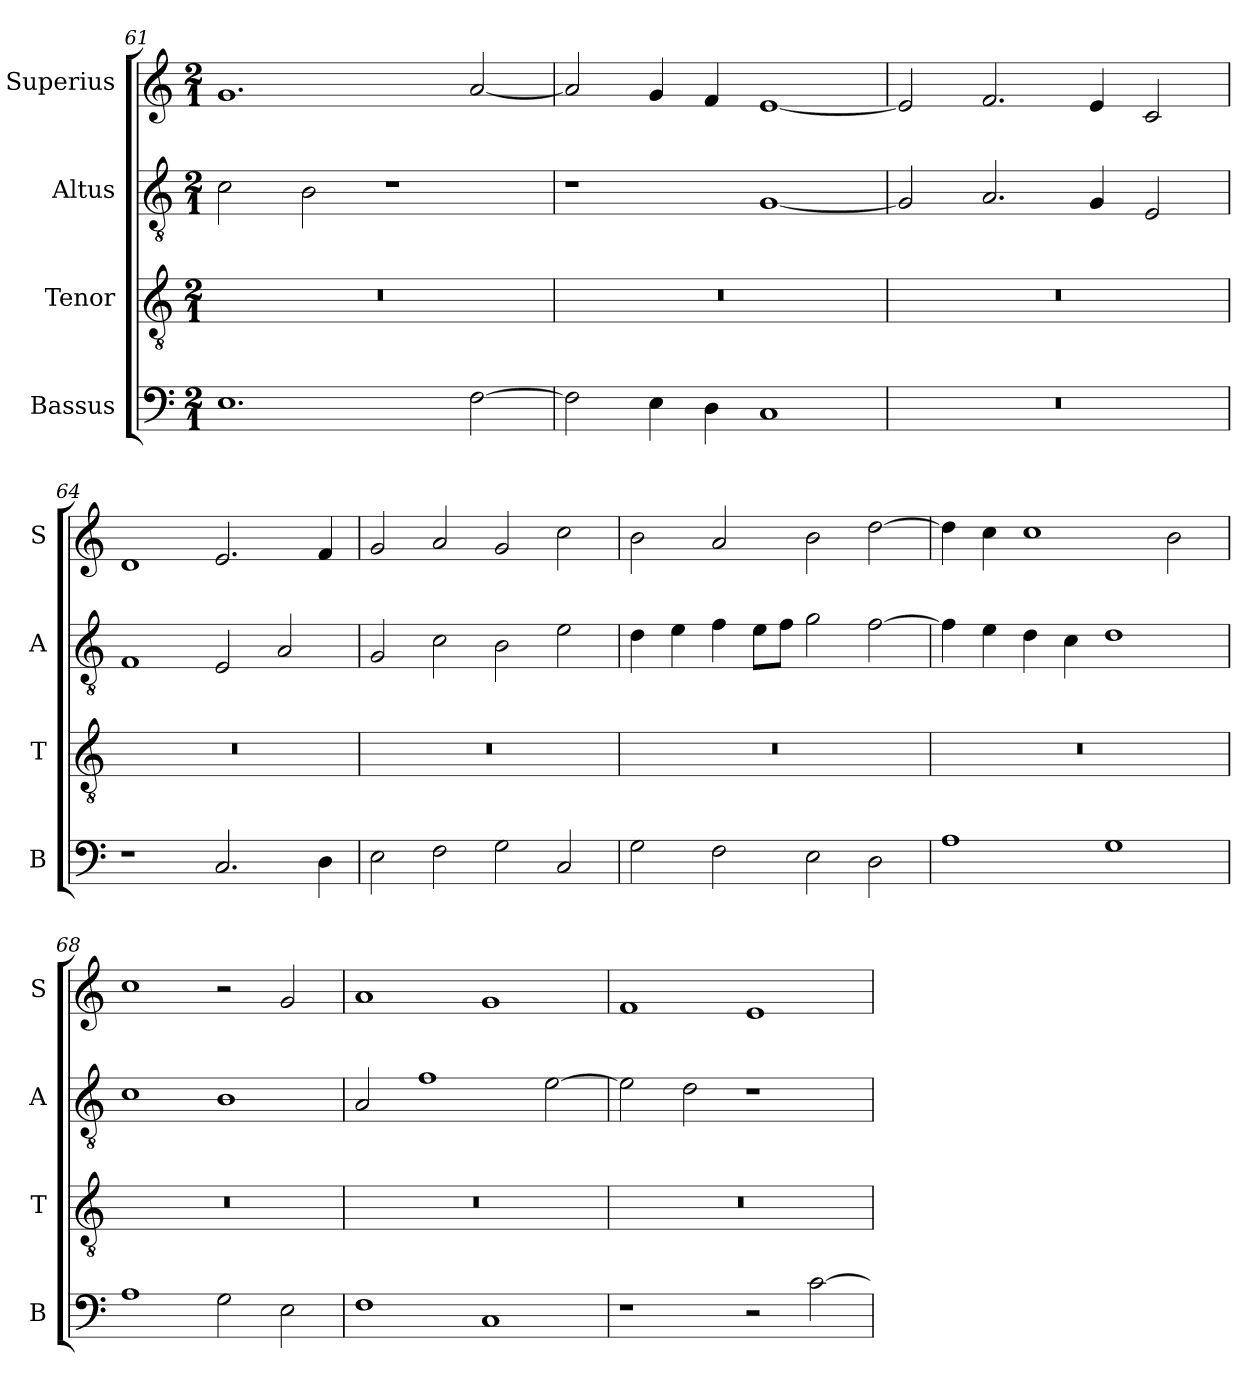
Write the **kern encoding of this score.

**kern	**kern	**kern	**kern
*part4	*part3	*part2	*part1
*staff4	*staff3	*staff2	*staff1
*I"Bassus	*I"Tenor	*I"Altus	*I"Superius
*I'B	*I'T	*I'A	*I'S
*clefF4	*clefGv2	*clefGv2	*clefG2
*k[]	*k[]	*k[]	*k[]
*M2/1	*M2/1	*M2/1	*M2/1
=61	=61	=61	=61
1.E	0r	2c	1.g
.	.	2B	.
.	.	1r	.
[2F	.	.	[2a
=62	=62	=62	=62
2F]	0r	1r	2a]
4E	.	.	4g
4D	.	.	4f
1C	.	[1G	[1e
=63	=63	=63	=63
0r	0r	2G]	2e]
.	.	2.A	2.f
.	.	4G	4e
.	.	2E	2c
=64	=64	=64	=64
1r	0r	1F	1d
2.C	.	2E	2.e
.	.	2A	.
4D	.	.	4f
=65	=65	=65	=65
2E	0r	2G	2g
2F	.	2c	2a
2G	.	2B	2g
2C	.	2e	2cc
=66	=66	=66	=66
2G	0r	4d	2b
.	.	4e	.
2F	.	4f	2a
.	.	8eL	.
.	.	8fJ	.
2E	.	2g	2b
2D	.	[2f	[2dd
=67	=67	=67	=67
1A	0r	4f]	4dd]
.	.	4e	4cc
.	.	4d	1cc
.	.	4c	.
1G	.	1d	.
.	.	.	2b
=68	=68	=68	=68
1A	0r	1c	1cc
2G	.	1B	2r
2E	.	.	2g
=69	=69	=69	=69
1F	0r	2A	1a
.	.	1f	.
1C	.	.	1g
.	.	[2e	.
=70	=70	=70	=70
1r	0r	2e]	1f
.	.	2d	.
2r	.	1r	1e
[2c	.	.	.
=	=	=	=
*-	*-	*-	*-
